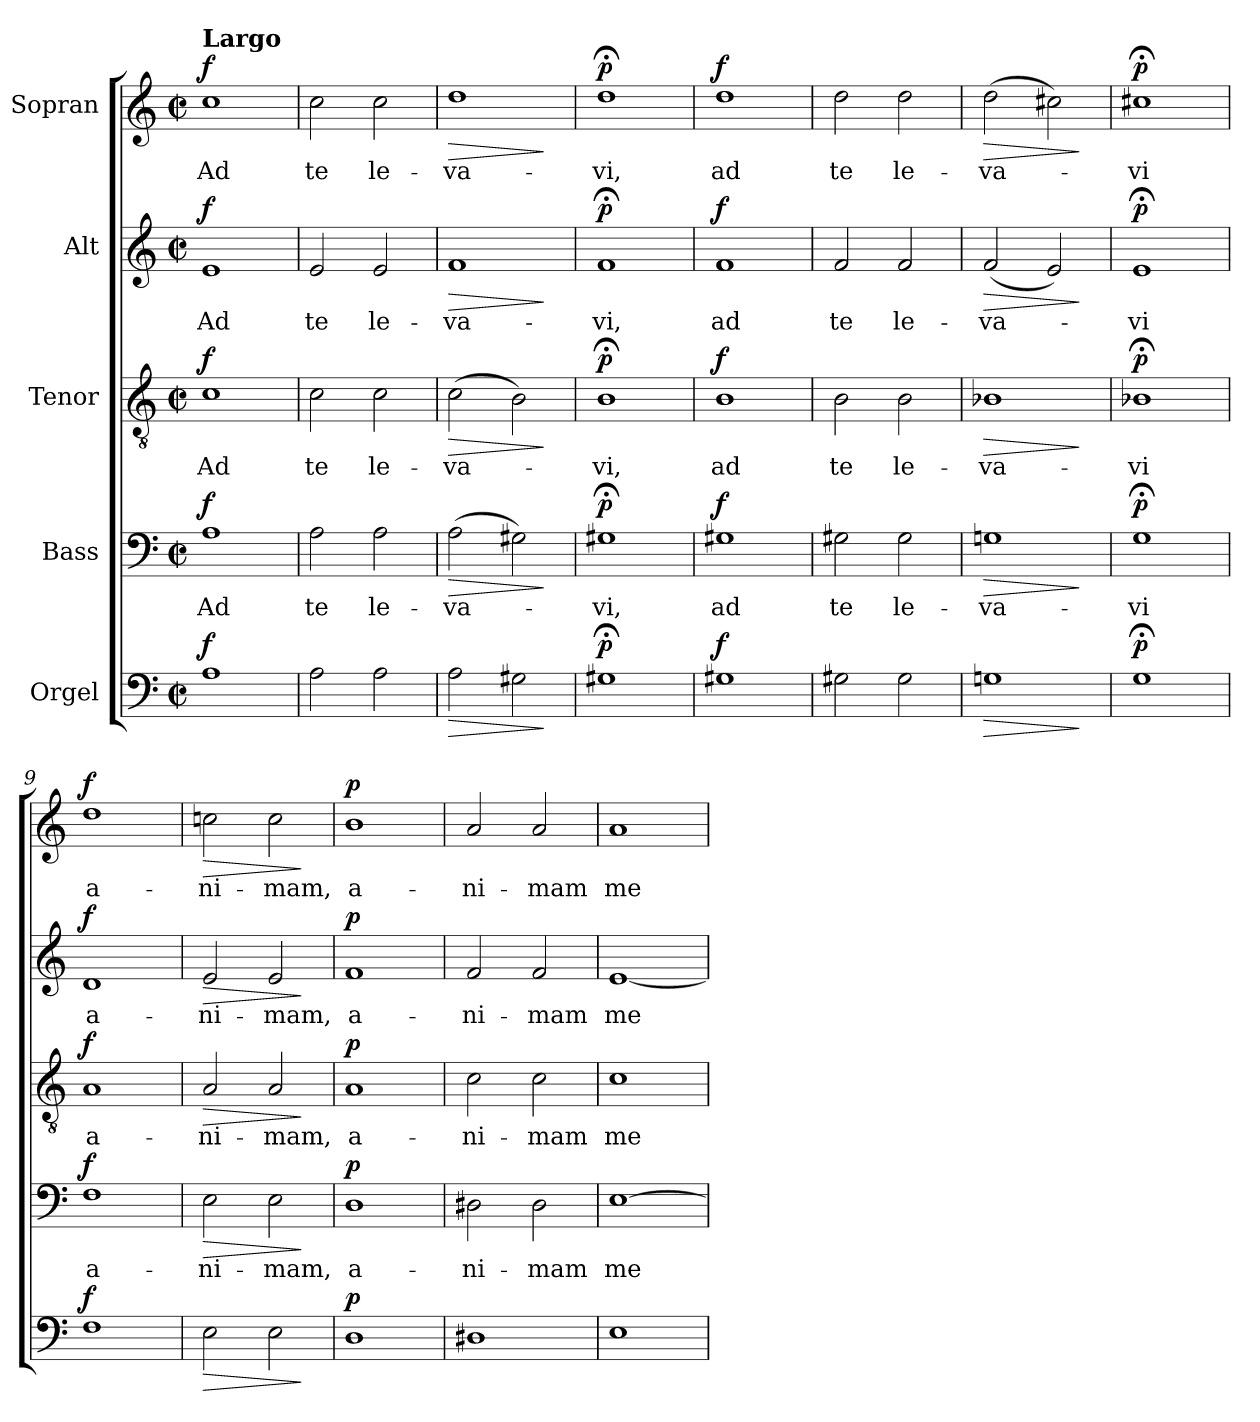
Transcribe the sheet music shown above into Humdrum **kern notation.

**kern	**dynam	**kern	**text	**dynam	**kern	**text	**dynam	**kern	**text	**dynam	**kern	**text	**dynam
*part5	*part5	*part4	*part4	*part4	*part3	*part3	*part3	*part2	*part2	*part2	*part1	*part1	*part1
*staff5	*staff5	*staff4	*staff4	*staff4	*staff3	*staff3	*staff3	*staff2	*staff2	*staff2	*staff1	*staff1	*staff1
*I"Orgel	*	*I"Bass	*	*	*I"Tenor	*	*	*I"Alt	*	*	*I"Sopran	*	*
*clefF4	*	*clefF4	*	*	*clefGv2	*	*	*clefG2	*	*	*clefG2	*	*
*k[]	*	*k[]	*	*	*k[]	*	*	*k[]	*	*	*k[]	*	*
*M2/2	*	*M2/2	*	*	*M2/2	*	*	*M2/2	*	*	*M2/2	*	*
*met(c|)	*	*met(c|)	*	*	*met(c|)	*	*	*met(c|)	*	*	*met(c|)	*	*
=1	=1	=1	=1	=1	=1	=1	=1	=1	=1	=1	=1	=1	=1
!	!	!	!	!	!	!	!	!	!	!	!LO:TX:a:B:t=Largo	!	!
!	!LO:DY:a	!	!	!LO:DY:a	!	!	!LO:DY:a	!	!	!LO:DY:a	!	!	!LO:DY:a
1A	f	1A	Ad	f	1c	Ad	f	1e	Ad	f	1cc	Ad	f
=2	=2	=2	=2	=2	=2	=2	=2	=2	=2	=2	=2	=2	=2
2A\	.	2A\	te	.	2c\	te	.	2e/	te	.	2cc\	te	.
2A\	.	2A\	le-	.	2c\	le-	.	2e/	le-	.	2cc\	le-	.
=3	=3	=3	=3	=3	=3	=3	=3	=3	=3	=3	=3	=3	=3
!	!LO:HP:b	!	!	!LO:HP:b	!	!	!LO:HP:b	!	!	!LO:HP:b	!	!	!LO:HP:b
2A\	>	(2A\	-va-	>	(2c\	-va-	>	1f	-va-	>	1dd	-va-	>
2G#X\	.	2G#X\)	.	.	2B\)	.	.	.	.	.	.	.	.
.	]	.	.	]	.	.	]	.	.	]	.	.	]
=4	=4	=4	=4	=4	=4	=4	=4	=4	=4	=4	=4	=4	=4
!	!LO:DY:a	!	!	!LO:DY:a	!	!	!LO:DY:a	!	!	!LO:DY:a	!	!	!LO:DY:a
1G#X;<	p	1G#X;<	-vi,	p	1B;<	-vi,	p	1f;<	-vi,	p	1dd;<	-vi,	p
=5	=5	=5	=5	=5	=5	=5	=5	=5	=5	=5	=5	=5	=5
!	!LO:DY:a	!	!	!LO:DY:a	!	!	!LO:DY:a	!	!	!LO:DY:a	!	!	!LO:DY:a
1G#X	f	1G#X	ad	f	1B	ad	f	1f	ad	f	1dd	ad	f
=6	=6	=6	=6	=6	=6	=6	=6	=6	=6	=6	=6	=6	=6
2G#X\	.	2G#X\	te	.	2B\	te	.	2f/	te	.	2dd\	te	.
2G#\	.	2G#\	le-	.	2B\	le-	.	2f/	le-	.	2dd\	le-	.
=7	=7	=7	=7	=7	=7	=7	=7	=7	=7	=7	=7	=7	=7
!	!LO:HP:b	!	!	!LO:HP:b	!	!	!LO:HP:b	!	!	!LO:HP:b	!	!	!LO:HP:b
1Gn	>	1Gn	-va-	>	1B-X	-va-	>	(2f/	-va-	>	(>2dd\	-va-	>
.	.	.	.	.	.	.	.	2e/)	.	.	2cc#X\)	.	.
.	]	.	.	]	.	.	]	.	.	]	.	.	]
=8	=8	=8	=8	=8	=8	=8	=8	=8	=8	=8	=8	=8	=8
!	!LO:DY:a	!	!	!LO:DY:a	!	!	!LO:DY:a	!	!	!LO:DY:a	!	!	!LO:DY:a
1G;<	p	1G;<	-vi	p	1B-X;<	-vi	p	1e;<	-vi	p	1cc#X;<	-vi	p
=9	=9	=9	=9	=9	=9	=9	=9	=9	=9	=9	=9	=9	=9
!	!LO:DY:a	!	!	!LO:DY:a	!	!	!LO:DY:a	!	!	!LO:DY:a	!	!	!LO:DY:a
1F	f	1F	a-	f	1A	a-	f	1d	a-	f	1dd	a-	f
=10	=10	=10	=10	=10	=10	=10	=10	=10	=10	=10	=10	=10	=10
!	!LO:HP:b	!	!	!LO:HP:b	!	!	!LO:HP:b	!	!	!LO:HP:b	!	!	!LO:HP:b
2E\	>	2E\	-ni-	>	2A/	-ni-	>	2e/	-ni-	>	2ccn\	-ni-	>
2E\	.	2E\	-mam,	.	2A/	-mam,	.	2e/	-mam,	.	2cc\	-mam,	.
.	]	.	.	]	.	.	]	.	.	]	.	.	]
!!LO:LB:g=z
=11	=11	=11	=11	=11	=11	=11	=11	=11	=11	=11	=11	=11	=11
!	!LO:DY:a	!	!	!LO:DY:a	!	!	!LO:DY:a	!	!	!LO:DY:a	!	!	!LO:DY:a
1D	p	1D	a-	p	1A	a-	p	1f	a-	p	1b	a-	p
=12	=12	=12	=12	=12	=12	=12	=12	=12	=12	=12	=12	=12	=12
1D#X	.	2D#X\	-ni-	.	2c\	-ni-	.	2f/	-ni-	.	2a/	-ni-	.
.	.	2D#\	-mam	.	2c\	-mam	.	2f/	-mam	.	2a/	-mam	.
=13	=13	=13	=13	=13	=13	=13	=13	=13	=13	=13	=13	=13	=13
1E	.	[1E	me-	.	1c	me-	.	[1e	me-	.	1a	me-	.
=	=	=	=	=	=	=	=	=	=	=	=	=	=
*-	*-	*-	*-	*-	*-	*-	*-	*-	*-	*-	*-	*-	*-
